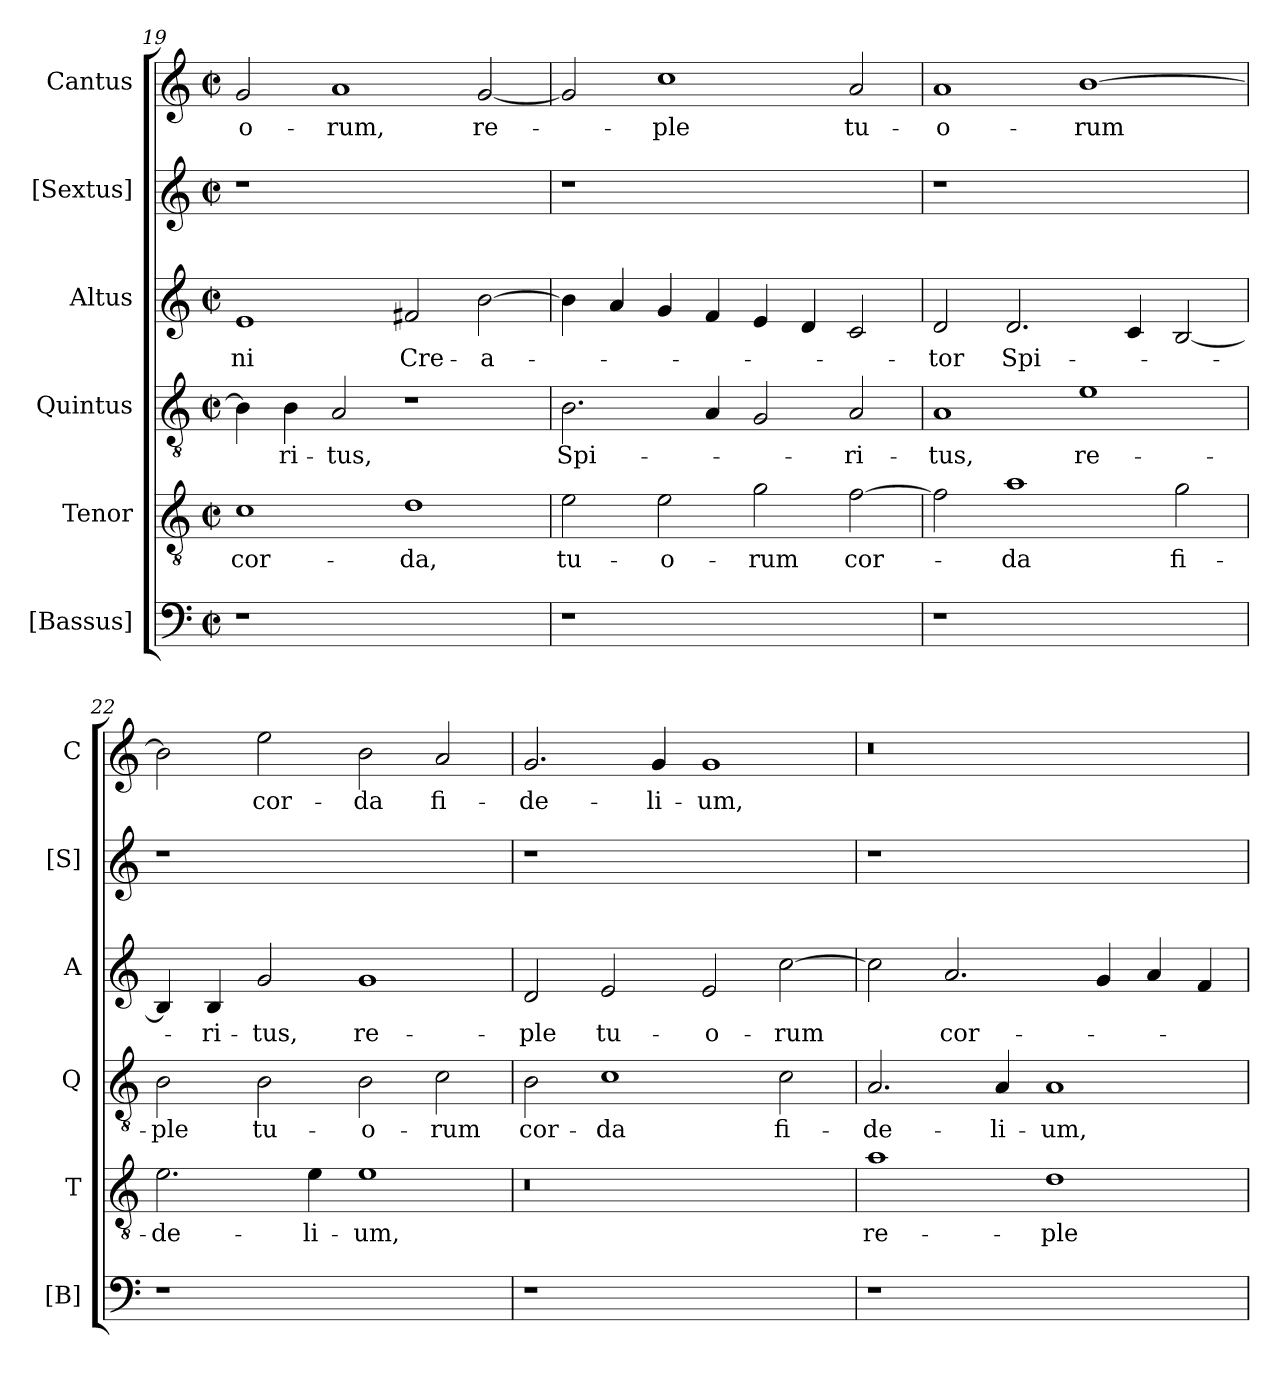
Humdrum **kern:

**kern	**kern	**text	**kern	**text	**kern	**text	**kern	**kern	**text
*part6	*part5	*part5	*part4	*part4	*part3	*part3	*part2	*part1	*part1
*staff6	*staff5	*staff5	*staff4	*staff4	*staff3	*staff3	*staff2	*staff1	*staff1
*I"[Bassus]	*I"Tenor	*	*I"Quintus	*	*I"Altus	*	*I"[Sextus]	*I"Cantus	*
*I'[B]	*I'T	*	*I'Q	*	*I'A	*	*I'[S]	*I'C	*
*clefF4	*clefGv2	*	*clefGv2	*	*clefG2	*	*clefG2	*clefG2	*
*k[]	*k[]	*	*k[]	*	*k[]	*	*k[]	*k[]	*
*C:	*C:	*	*C:	*	*C:	*	*C:	*C:	*
*M2/2	*M2/2	*	*M2/2	*	*M2/2	*	*M2/2	*M2/2	*
*met(c|)	*met(c|)	*	*met(c|)	*	*met(c|)	*	*met(c|)	*met(c|)	*
=19	=19	=19	=19	=19	=19	=19	=19	=19	=19
1r	1c\	cor-	4B\]	.	1e/	-ni	1r	2g/	-o-
.	.	.	4B\	-ri-	.	.	.	.	.
.	.	.	2A/	-tus,	.	.	.	1a/	-rum,
1ryy	1d\	-da,	1r	.	2f#X/	Cre-	1ryy	.	.
.	.	.	.	.	[2b\	-a-	.	[2g/	re-
=20	=20	=20	=20	=20	=20	=20	=20	=20	=20
1r	2e\	tu-	2.B\	Spi-	4b\]	.	1r	2g/]	.
.	.	.	.	.	4a/	.	.	.	.
.	2e\	-o-	.	.	4g/	.	.	1cc\	-ple
.	.	.	4A/	.	4f/	.	.	.	.
1ryy	2g\	-rum	2G/	.	4e/	.	1ryy	.	.
.	.	.	.	.	4d/	.	.	.	.
.	[2f\	cor-	2A/	-ri-	2c/	.	.	2a/	tu-
=21	=21	=21	=21	=21	=21	=21	=21	=21	=21
1r	2f\]	.	1A/	-tus,	2d/	-tor	1r	1a/	-o-
.	1a\	-da	.	.	2.d/	Spi-	.	.	.
1ryy	.	.	1e\	re-	.	.	1ryy	[1b\	-rum
.	.	.	.	.	4c/	.	.	.	.
.	2g\	fi-	.	.	[2B/	.	.	.	.
=22	=22	=22	=22	=22	=22	=22	=22	=22	=22
1r	2.e\	-de-	2B\	-ple	4B/]	.	1r	2b\]	.
.	.	.	.	.	4B/	-ri-	.	.	.
.	.	.	2B\	tu-	2g/	-tus,	.	2ee\	cor-
.	4e\	-li-	.	.	.	.	.	.	.
1ryy	1e\	-um,	2B\	-o-	1g/	re-	1ryy	2b\	-da
.	.	.	2c\	-rum	.	.	.	2a/	fi-
=23	=23	=23	=23	=23	=23	=23	=23	=23	=23
!	!LO:N:vis=0	!	!	!	!	!	!	!	!
1r	1r	.	2B\	cor-	2d/	-ple	1r	2.g/	-de-
.	.	.	1c\	-da	2e/	tu-	.	.	.
.	.	.	.	.	.	.	.	4g/	-li-
1ryy	1ryy	.	.	.	2e/	-o-	1ryy	1g/	-um,
.	.	.	2c\	fi-	[2cc\	-rum	.	.	.
=24	=24	=24	=24	=24	=24	=24	=24	=24	=24
!	!	!	!	!	!	!	!	!LO:N:vis=0	!
1r	1a\	re-	2.A/	-de-	2cc\]	.	1r	1r	.
.	.	.	.	.	2.a/	cor-	.	.	.
.	.	.	4A/	-li-	.	.	.	.	.
1ryy	1d\	-ple	1A/	-um,	.	.	1ryy	1ryy	.
.	.	.	.	.	4g/	.	.	.	.
.	.	.	.	.	4a/	.	.	.	.
.	.	.	.	.	4f/	.	.	.	.
=	=	=	=	=	=	=	=	=	=
*-	*-	*-	*-	*-	*-	*-	*-	*-	*-
